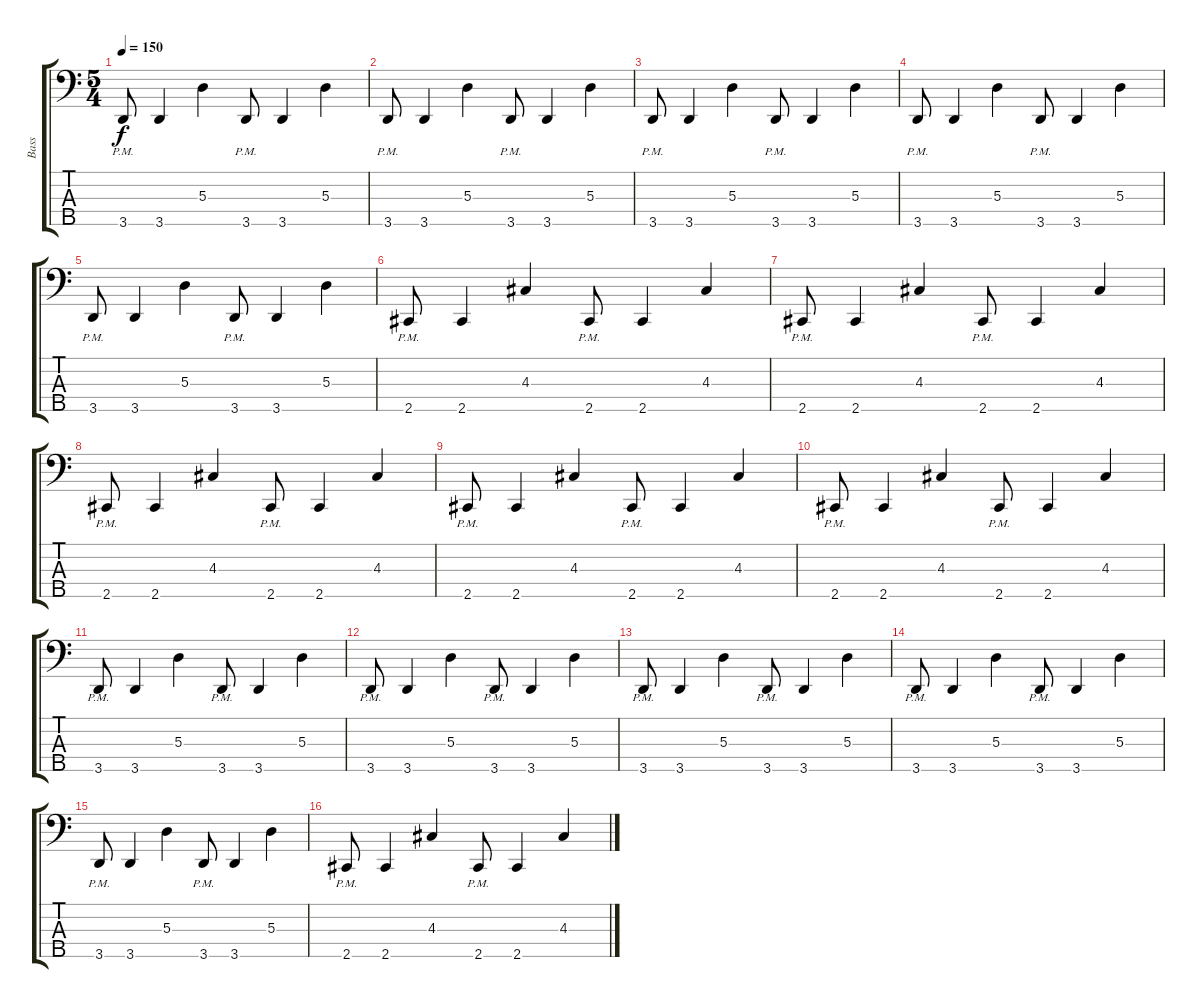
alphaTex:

\track ("Bass" "Bass") {instrument electricbasspick}
\staff {score tabs}
\tuning (G2 D2 A1 E1 B0) {hide}
\ts (5 4)
\tempo 150
\clef f4
\ks c
3.5{pm}.8{dy f} 3.5.4 5.3.4 3.5{pm}.8 3.5.4 5.3.4 |
3.5{pm}.8 3.5.4 5.3.4 3.5{pm}.8 3.5.4 5.3.4 |
3.5{pm}.8 3.5.4 5.3.4 3.5{pm}.8 3.5.4 5.3.4 |
3.5{pm}.8 3.5.4 5.3.4 3.5{pm}.8 3.5.4 5.3.4 |
3.5{pm}.8 3.5.4 5.3.4 3.5{pm}.8 3.5.4 5.3.4 |
2.5{pm}.8 2.5.4 4.3.4 2.5{pm}.8 2.5.4 4.3.4 |
2.5{pm}.8 2.5.4 4.3.4 2.5{pm}.8 2.5.4 4.3.4 |
2.5{pm}.8 2.5.4 4.3.4 2.5{pm}.8 2.5.4 4.3.4 |
2.5{pm}.8 2.5.4 4.3.4 2.5{pm}.8 2.5.4 4.3.4 |
2.5{pm}.8 2.5.4 4.3.4 2.5{pm}.8 2.5.4 4.3.4 |
3.5{pm}.8 3.5.4 5.3.4 3.5{pm}.8 3.5.4 5.3.4 |
3.5{pm}.8 3.5.4 5.3.4 3.5{pm}.8 3.5.4 5.3.4 |
3.5{pm}.8 3.5.4 5.3.4 3.5{pm}.8 3.5.4 5.3.4 |
3.5{pm}.8 3.5.4 5.3.4 3.5{pm}.8 3.5.4 5.3.4 |
3.5{pm}.8 3.5.4 5.3.4 3.5{pm}.8 3.5.4 5.3.4 |
2.5{pm}.8 2.5.4 4.3.4 2.5{pm}.8 2.5.4 4.3.4
